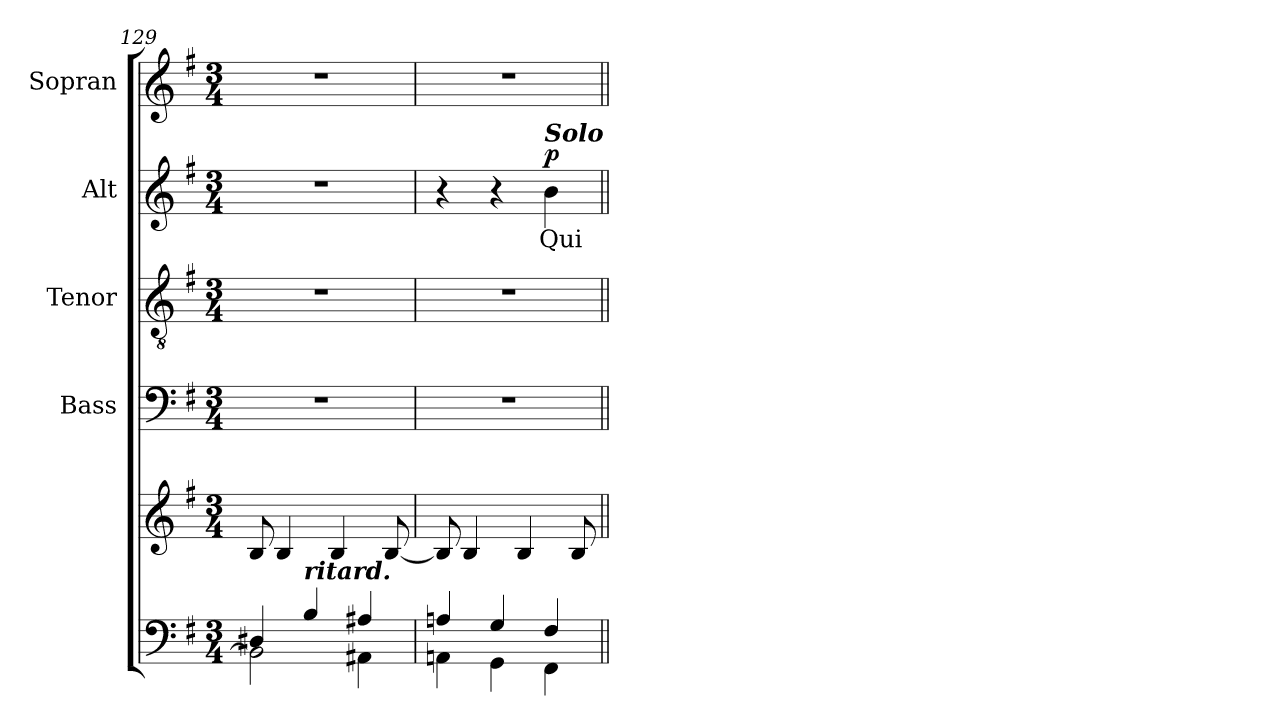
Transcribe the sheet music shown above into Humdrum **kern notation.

**kern	**kern	**kern	**kern	**kern	**text	**dynam	**kern
*part5	*part5	*part4	*part3	*part2	*part2	*part2	*part1
*staff6	*staff5	*staff4	*staff3	*staff2	*staff2	*staff2	*staff1
*	*	*I"Bass	*I"Tenor	*I"Alt	*	*	*I"Sopran
*	*	*I'B.	*I'T.	*I'A.	*	*	*I'S.
*clefF4	*clefG2	*clefF4	*clefGv2	*clefG2	*	*	*clefG2
*k[f#]	*k[f#]	*k[f#]	*k[f#]	*k[f#]	*	*	*k[f#]
*G:	*G:	*G:	*G:	*G:	*	*	*G:
*M3/4	*M3/4	*M3/4	*M3/4	*M3/4	*	*	*M3/4
=129	=129	=129	=129	=129	=129	=129	=129
*^	*	*	*	*	*	*	*
4D#X/	2BB\]	8B/	2.r	2.r	2.r	.	.	2.r
.	.	4B/	.	.	.	.	.	.
!LO:TX:a:Bi:t=ritard.	!	!	!	!	!	!	!	!
4B/	.	.	.	.	.	.	.	.
.	.	4B/	.	.	.	.	.	.
4A#X/	4AA#X\	.	.	.	.	.	.	.
.	.	[8B/	.	.	.	.	.	.
=130	=130	=130	=130	=130	=130	=130	=130	=130
4An/	4AAn\	8B/]	2.r	2.r	4r	.	.	2.r
.	.	4B/	.	.	.	.	.	.
4G/	4GG\	.	.	.	4r	.	.	.
.	.	4B/	.	.	.	.	.	.
!	!	!	!	!	!LO:TX:a:Bi:t=Solo	!	!	!
!	!	!	!	!	!	!LO:LY:b	!LO:DY:a	!
4F#/	4FF#\	.	.	.	4b\	Qui	p	.
.	.	8B/	.	.	.	.	.	.
*v	*v	*	*	*	*	*	*	*
=||	=||	=||	=||	=||	=||	=||	=||
*-	*-	*-	*-	*-	*-	*-	*-
